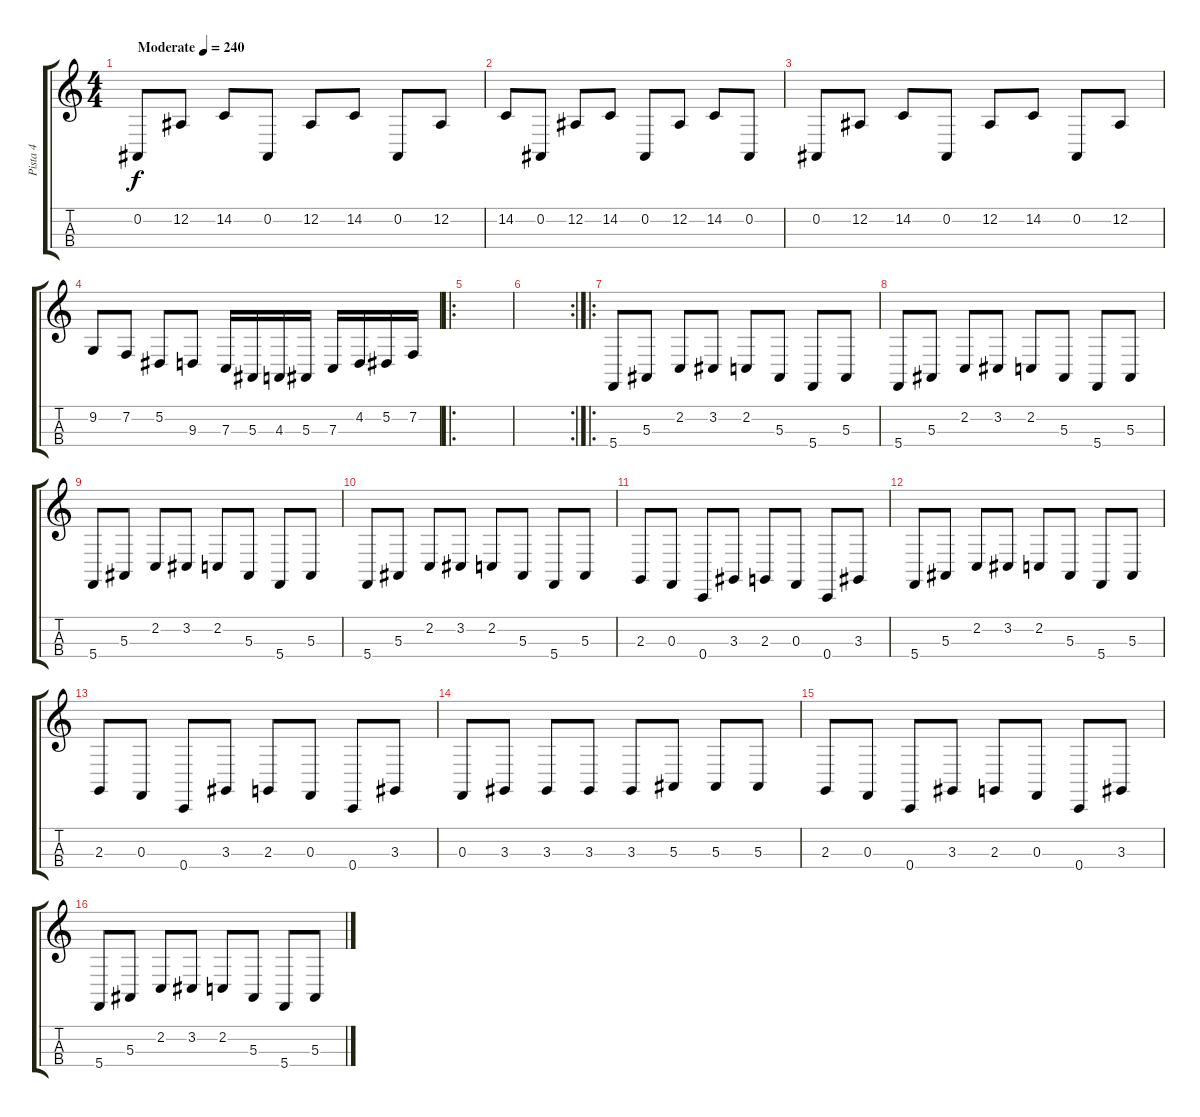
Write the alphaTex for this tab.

\track ("Pista 4" "Pista 4") {instrument cello}
\staff {score tabs}
\tuning (Eb3 Bb2 F2 C2) {hide}
\ts (4 4)
\tempo (240 "Moderate")
\clef g2
\ks c
0.2.8{dy f instrument cello} 12.2.8 14.2.8 0.2.8 12.2.8 14.2.8 0.2.8 12.2.8 |
14.2.8 0.2.8 12.2.8 14.2.8 0.2.8 12.2.8 14.2.8 0.2.8 |
0.2.8 12.2.8 14.2.8 0.2.8 12.2.8 14.2.8 0.2.8 12.2.8 |
9.2.8 7.2.8 5.2.8 9.3.8 7.3.16 5.3.16 4.3.16 5.3.16 7.3.16 4.2.16 5.2.16 7.2.16 |
\ro
|
\rc 2
|
\ro
5.4.8 5.3.8 2.2.8 3.2.8 2.2.8 5.3.8 5.4.8 5.3.8 |
5.4.8 5.3.8 2.2.8 3.2.8 2.2.8 5.3.8 5.4.8 5.3.8 |
5.4.8 5.3.8 2.2.8 3.2.8 2.2.8 5.3.8 5.4.8 5.3.8 |
5.4.8 5.3.8 2.2.8 3.2.8 2.2.8 5.3.8 5.4.8 5.3.8 |
2.3.8 0.3.8 0.4.8 3.3.8 2.3.8 0.3.8 0.4.8 3.3.8 |
5.4.8 5.3.8 2.2.8 3.2.8 2.2.8 5.3.8 5.4.8 5.3.8 |
2.3.8 0.3.8 0.4.8 3.3.8 2.3.8 0.3.8 0.4.8 3.3.8 |
0.3.8 3.3.8 3.3.8 3.3.8 3.3.8 5.3.8 5.3.8 5.3.8 |
2.3.8 0.3.8 0.4.8 3.3.8 2.3.8 0.3.8 0.4.8 3.3.8 |
5.4.8 5.3.8 2.2.8 3.2.8 2.2.8 5.3.8 5.4.8 5.3.8
